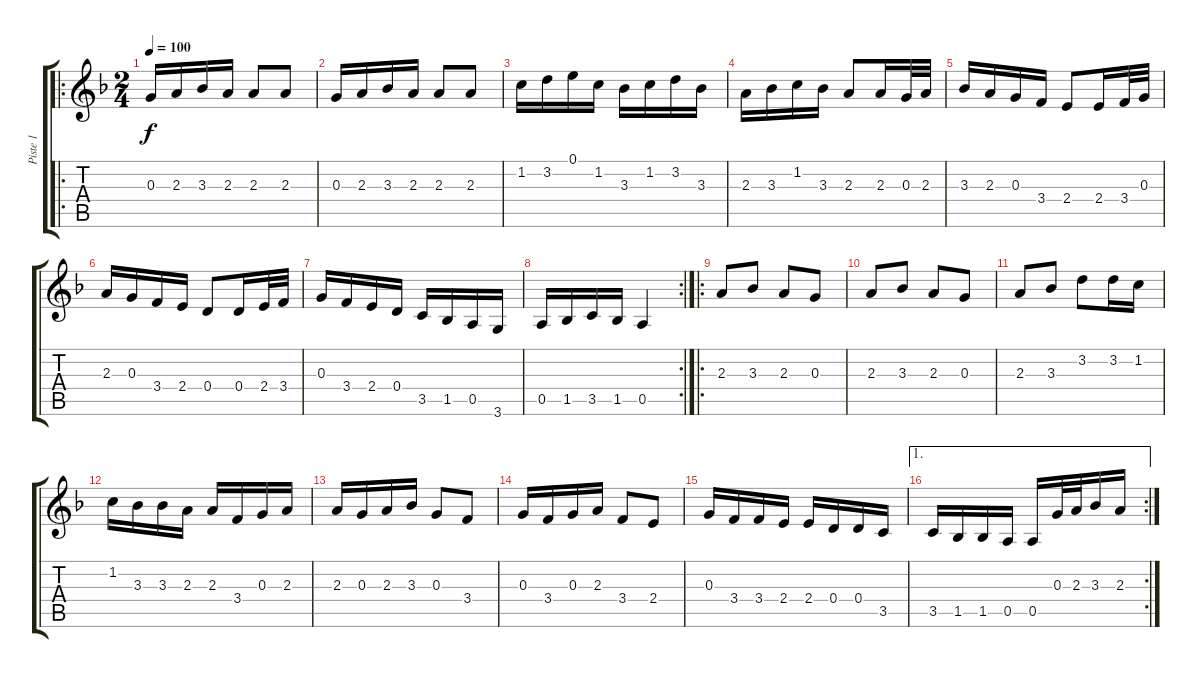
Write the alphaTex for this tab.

\track ("Piste 1" "Piste 1") {instrument acousticguitarsteel}
\staff {score tabs}
\tuning (E4 B3 G3 D3 A2 E2) {hide}
\ro
\ts (2 4)
\tempo 100
\clef g2
\ks dminor
0.3.16{dy f instrument acousticguitarsteel} 2.3.16 3.3.16 2.3.16 2.3.8 2.3.8 |
0.3.16 2.3.16 3.3.16 2.3.16 2.3.8 2.3.8 |
1.2.16 3.2.16 0.1.16 1.2.16 3.3.16 1.2.16 3.2.16 3.3.16 |
2.3.16 3.3.16 1.2.16 3.3.16 2.3.8 2.3.16 0.3.32 2.3.32 |
3.3.16 2.3.16 0.3.16 3.4.16 2.4.8 2.4.16 3.4.32 0.3.32 |
2.3.16 0.3.16 3.4.16 2.4.16 0.4.8 0.4.16 2.4.32 3.4.32 |
0.3.16 3.4.16 2.4.16 0.4.16 3.5.16 1.5.16 0.5.16 3.6.16 |
\rc 2
0.5.16 1.5.16 3.5.16 1.5.16 0.5.4 |
\ro
2.3.8 3.3.8 2.3.8 0.3.8 |
2.3.8 3.3.8 2.3.8 0.3.8 |
2.3.8 3.3.8 3.2.8 3.2.16 1.2.16 |
1.2.16 3.3.16 3.3.16 2.3.16 2.3.16 3.4.16 0.3.16 2.3.16 |
2.3.16 0.3.16 2.3.16 3.3.16 0.3.8 3.4.8 |
0.3.16 3.4.16 0.3.16 2.3.16 3.4.8 2.4.8 |
0.3.16 3.4.16 3.4.16 2.4.16 2.4.16 0.4.16 0.4.16 3.5.16 |
\ae 1
\rc 2
3.5.16 1.5.16 1.5.16 0.5.16 0.5.16 0.3.32 2.3.32 3.3.16 2.3.16
